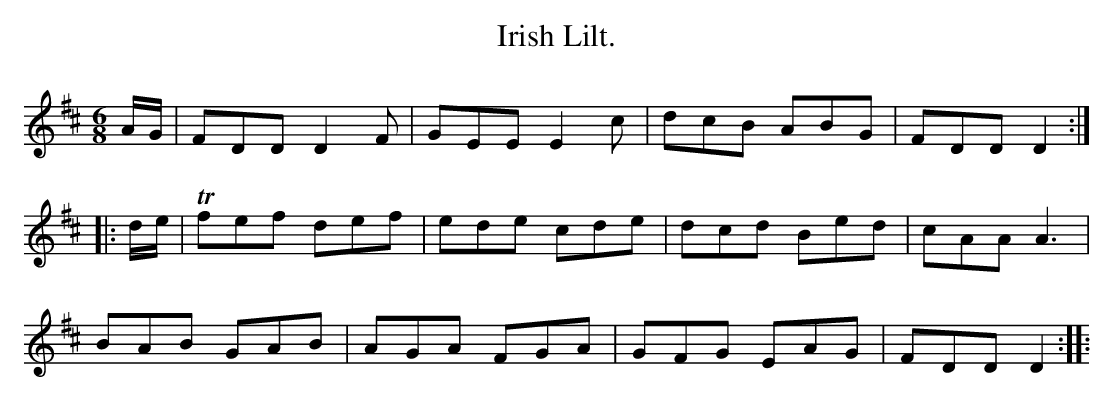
X:1
T:Irish Lilt.
M:6/8
L:1/8
K:D
A/G/| FDD D2F|GEE E2c|dcB ABG|FDD D2::
d/e/|Tfef def|ede cde|dcd Bed|cAA A3 |
      BAB GAB|AGA FGA|GFG EAG|FDD D2::
